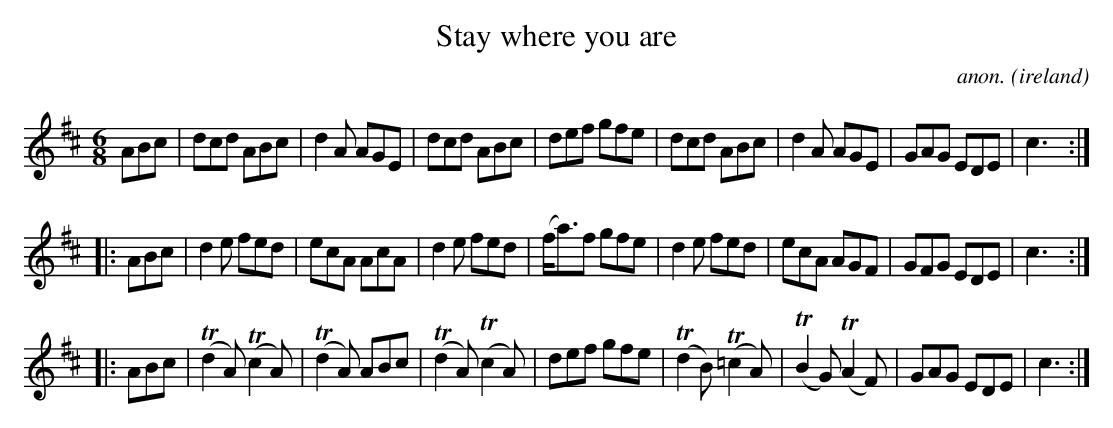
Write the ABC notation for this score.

X:1
T:Stay where you are
O:ireland
C:anon.
m:Tn2 = (3n/o/n/ m/n/
m:T=c2 = (3c/d/c/ B/c/
M:6/8
L:1/8
K:D
ABc|dcd ABc|d2A AGE|dcd ABc|def gfe|dcd ABc|d2A AGE|GAG EDE|c3:|
|:ABc|d2e fed|ecA AcA|d2e fed|(f<a)f gfe|d2e fed|ecA AGF|GFG EDE|c3:|
|:ABc|(Td2A) (Tc2A)|(Td2A) ABc|(Td2A) (Tc2A)|def gfe|(Td2B) (T=c2A)|(TB2G) (TA2F)|GAG EDE|c3:|
